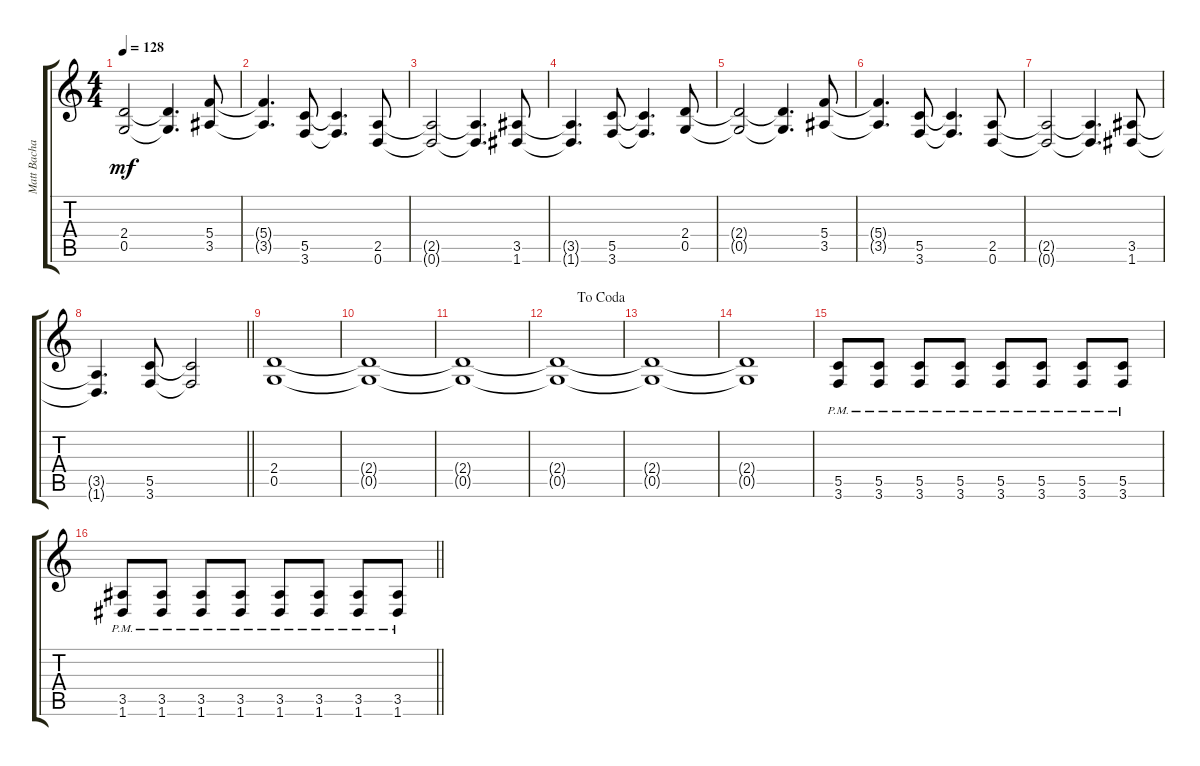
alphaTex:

\track ("Matt Bachand" "Matt Bacha") {instrument distortionguitar}
\staff {score tabs}
\tuning (D4 A3 F3 C3 G2 D2) {hide}
\ts (4 4)
\tempo 128
\clef g2
\ks c
(2.4{t} 0.5{t}).2{dy mf} (2.4{t} 0.5{t}).4{d} (5.4 3.5).8 |
(5.4{t} 3.5{t}).4{d} (5.5 3.6).8 (5.5{t} 3.6{t}).4{d} (2.5 0.6).8 |
(2.5{t} 0.6{t}).2 (2.5{t} 0.6{t}).4{d} (3.5 1.6).8 |
(3.5{t} 1.6{t}).4{d} (5.5 3.6).8 (5.5{t} 3.6{t}).4{d} (2.4 0.5).8 |
(2.4{t} 0.5{t}).2 (2.4{t} 0.5{t}).4{d} (5.4 3.5).8 |
(5.4{t} 3.5{t}).4{d} (5.5 3.6).8 (5.5{t} 3.6{t}).4{d} (2.5 0.6).8 |
(2.5{t} 0.6{t}).2 (2.5{t} 0.6{t}).4{d} (3.5 1.6).8 |
\barLineRight lightlight
(3.5{t} 1.6{t}).4{d} (5.5 3.6).8 (5.5{t} 3.6{t}).2 |
(2.4 0.5).1 |
(2.4{t} 0.5{t}).1 |
(2.4{t} 0.5{t}).1 |
\jump dacoda
(2.4{t} 0.5{t}).1 |
(2.4{t} 0.5{t}).1 |
(2.4{t} 0.5{t}).1 |
(5.5{pm} 3.6{pm}).8 (5.5{pm} 3.6{pm}).8 (5.5{pm} 3.6{pm}).8 (5.5{pm} 3.6{pm}).8 (5.5{pm} 3.6{pm}).8 (5.5{pm} 3.6{pm}).8 (5.5{pm} 3.6{pm}).8 (5.5{pm} 3.6{pm}).8 |
\barLineRight lightlight
(3.5{pm} 1.6{pm}).8 (3.5{pm} 1.6{pm}).8 (3.5{pm} 1.6{pm}).8 (3.5{pm} 1.6{pm}).8 (3.5{pm} 1.6{pm}).8 (3.5{pm} 1.6{pm}).8 (3.5{pm} 1.6{pm}).8 (3.5{pm} 1.6{pm}).8
